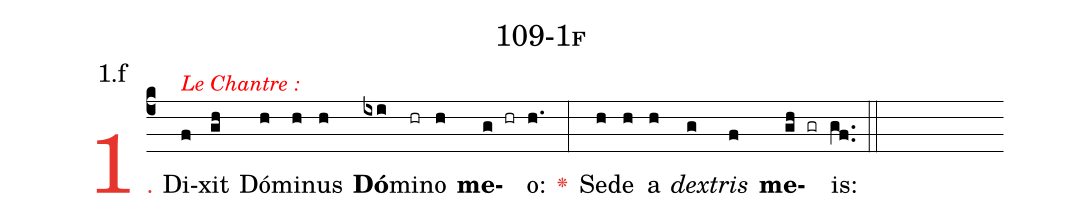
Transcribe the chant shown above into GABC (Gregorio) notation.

name: 109-1f;
annotation: 1.f;
%%
(c4)<c>1.</c> Di<alt>{\footnotesize\textcolor{red}{Le Chantre :}}</alt>(f)xit(gh) Dó(h)mi(h)nus(h) <b>Dó</b>(ixi)mi(hr)no(h) <b>me</b>(g hr)o:(h.) <c><v>\greheightstar</v></c>(:) Se(h)de(h) a(h) <i>dex</i>(g)<i>tris</i>(f) <b>me</b>(gh gr)is:(gf..) (::)


%E(h) u(h) o(g) u(f) a(gh) e.(gf..) (::)
